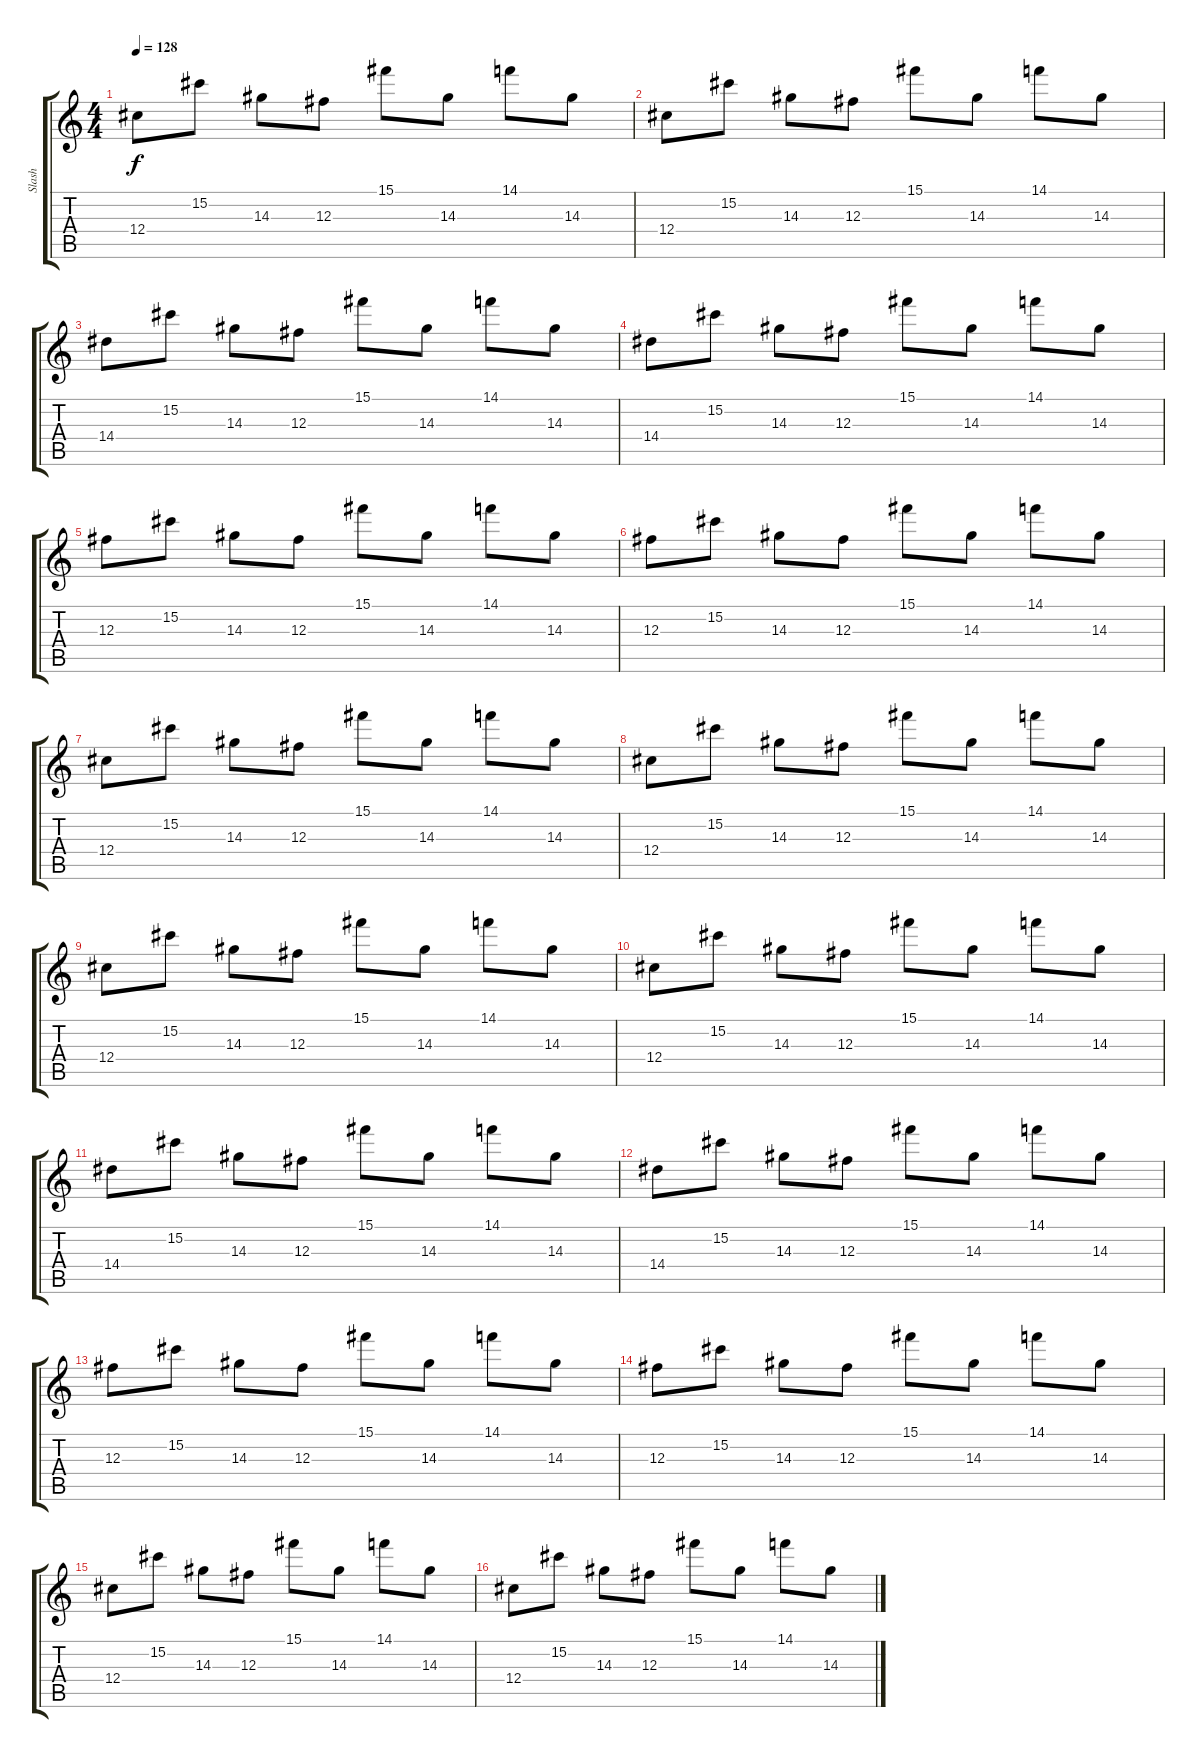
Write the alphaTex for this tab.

\track ("Slash" "Slash") {instrument distortionguitar}
\staff {score tabs}
\tuning (Eb4 Bb3 Gb3 Db3 Ab2 Eb2) {hide}
\ts (4 4)
\tempo 128
\clef g2
\ks c
12.4.8{dy f instrument distortionguitar} 15.2.8 14.3.8 12.3.8 15.1.8 14.3.8 14.1.8 14.3.8 |
12.4.8 15.2.8 14.3.8 12.3.8 15.1.8 14.3.8 14.1.8 14.3.8 |
14.4.8 15.2.8 14.3.8 12.3.8 15.1.8 14.3.8 14.1.8 14.3.8 |
14.4.8 15.2.8 14.3.8 12.3.8 15.1.8 14.3.8 14.1.8 14.3.8 |
12.3.8 15.2.8 14.3.8 12.3.8 15.1.8 14.3.8 14.1.8 14.3.8 |
12.3.8 15.2.8 14.3.8 12.3.8 15.1.8 14.3.8 14.1.8 14.3.8 |
12.4.8 15.2.8 14.3.8 12.3.8 15.1.8 14.3.8 14.1.8 14.3.8 |
12.4.8 15.2.8 14.3.8 12.3.8 15.1.8 14.3.8 14.1.8 14.3.8 |
12.4.8 15.2.8 14.3.8 12.3.8 15.1.8 14.3.8 14.1.8 14.3.8 |
12.4.8 15.2.8 14.3.8 12.3.8 15.1.8 14.3.8 14.1.8 14.3.8 |
14.4.8 15.2.8 14.3.8 12.3.8 15.1.8 14.3.8 14.1.8 14.3.8 |
14.4.8 15.2.8 14.3.8 12.3.8 15.1.8 14.3.8 14.1.8 14.3.8 |
12.3.8 15.2.8 14.3.8 12.3.8 15.1.8 14.3.8 14.1.8 14.3.8 |
12.3.8 15.2.8 14.3.8 12.3.8 15.1.8 14.3.8 14.1.8 14.3.8 |
12.4.8 15.2.8 14.3.8 12.3.8 15.1.8 14.3.8 14.1.8 14.3.8 |
12.4.8 15.2.8 14.3.8 12.3.8 15.1.8 14.3.8 14.1.8 14.3.8
